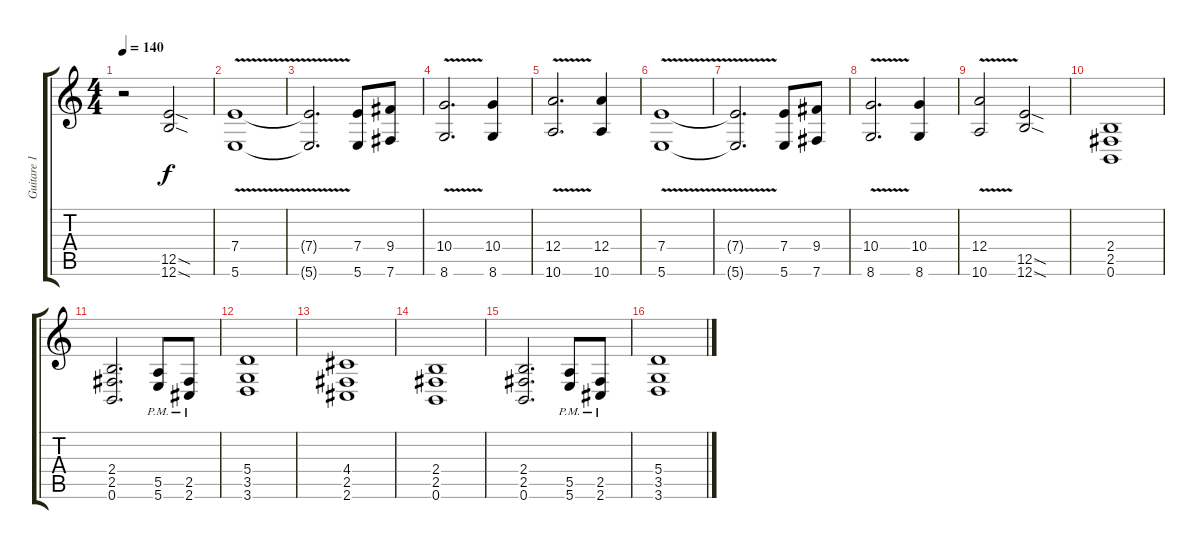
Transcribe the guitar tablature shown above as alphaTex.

\track ("Guitare 1" "Guitare 1") {instrument distortionguitar}
\staff {score tabs}
\tuning (B3 Gb3 D3 A2 E2 B1) {hide}
\ts (4 4)
\tempo 140
\clef g2
\ks c
r.2{dy f volume 16} (12.5{sod} 12.6{sod}).2 |
(7.4{v} 5.6{v}).1 |
(7.4{t} 5.6{t}).2{d} (7.4 5.6).8 (9.4 7.6).8 |
(10.4{v} 8.6{v}).2{d} (10.4 8.6).4 |
(12.4{v} 10.6{v}).2{d} (12.4 10.6).4 |
(7.4{v} 5.6{v}).1 |
(7.4{t} 5.6{t}).2{d} (7.4 5.6).8 (9.4 7.6).8 |
(10.4{v} 8.6{v}).2{d} (10.4 8.6).4 |
(12.4{v} 10.6{v}).2 (12.5{sod} 12.6{sod}).2 |
(2.4 2.5 0.6).1 |
(2.4 2.5 0.6).2{d} (5.5{pm} 5.6{pm}).8 (2.5{pm} 2.6{pm}).8 |
(5.4 3.5 3.6).1 |
(4.4 2.5 2.6).1 |
(2.4 2.5 0.6).1 |
(2.4 2.5 0.6).2{d} (5.5{pm} 5.6{pm}).8 (2.5{pm} 2.6{pm}).8 |
(5.4 3.5 3.6).1
